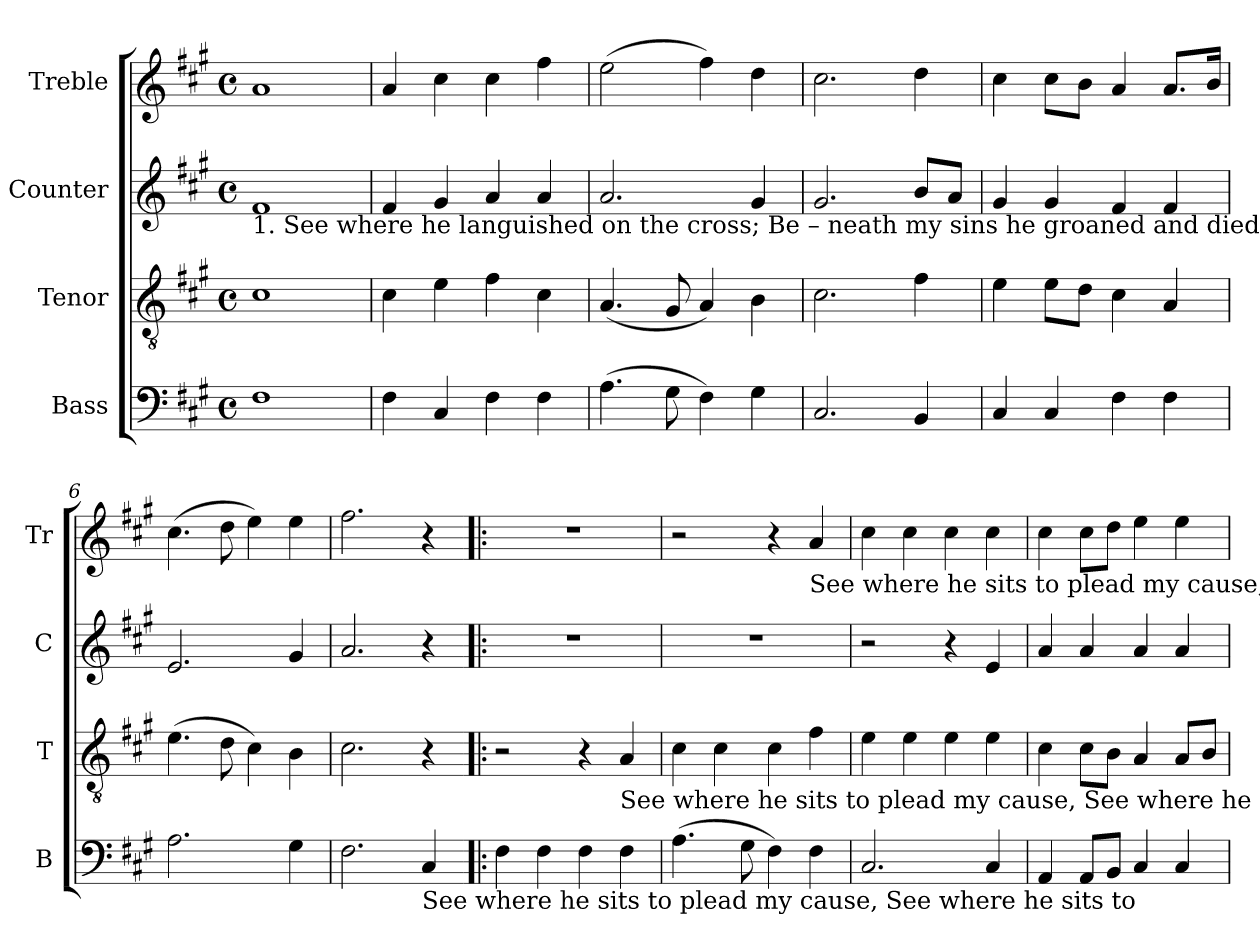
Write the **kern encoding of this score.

**kern	**kern	**kern	**kern
*part4	*part3	*part2	*part1
*staff4	*staff3	*staff2	*staff1
*I"Bass	*I"Tenor	*I"Counter	*I"Treble
*I'B	*I'T	*I'C	*I'Tr
*clefF4	*clefGv2	*clefG2	*clefG2
*k[f#c#g#]	*k[f#c#g#]	*k[f#c#g#]	*k[f#c#g#]
*M4/4	*M4/4	*M4/4	*M4/4
*met(c)	*met(c)	*met(c)	*met(c)
=1	=1	=1	=1
!	!	!LO:TX:b:t=1. See  where he languished on              the cross;    Be  –  neath my    sins   he           groaned       and  died.                                                                                                                    See where he   sits   to	!
1F#	1c#	1f#	1a
=2	=2	=2	=2
4F#\	4c#\	4f#/	4a/
4C#/	4e\	4g#/	4cc#\
4F#\	4f#\	4a/	4cc#\
4F#\	4c#\	4a/	4ff#\
=3	=3	=3	=3
(4.A\	(4.A/	2.a/	(2ee\
8G#\	8G#/	.	.
4F#\)	4A/)	.	4ff#\)
4G#\	4B\	4g#/	4dd\
=4	=4	=4	=4
2.C#/	2.c#\	2.g#/	2.cc#\
4BB/	4f#\	8b/L	4dd\
.	.	8a/J	.
=5	=5	=5	=5
4C#/	4e\	4g#/	4cc#\
4C#/	8e\L	4g#/	8cc#\L
.	8d\J	.	8b\J
4F#\	4c#\	4f#/	4a/
4F#\	4A/	4f#/	8.a/L
.	.	.	16b/Jk
=6	=6	=6	=6
2.A\	(4.e\	2.e/	(4.cc#\
.	8d\	.	8dd\
.	4c#\)	.	4ee\)
4G#\	4B\	4g#/	4ee\
=7	=7	=7	=7
2.F#\	2.c#\	2.a/	2.ff#\
!LO:TX:b:t=See where he sits to      plead              my  cause,           See  where he   sits   to	!	!	!
4C#/	4r	4r	4r
=8!|:	=8!|:	=8!|:	=8!|:
4F#\	2r	1r	1r
4F#\	.	.	.
4F#\	4r	.	.
!	!LO:TX:b:t=See where he sits to  plead my cause,   See where he sits  to	!	!
4F#\	4A/	.	.
=9	=9	=9	=9
(4.A\	4c#\	1r	2r
.	4c#\	.	.
8G#\	.	.	.
4F#\)	4c#\	.	4r
!	!	!	!LO:TX:b:t=See where he sits to  plead my cause,  See
4F#\	4f#\	.	4a/
=10	=10	=10	=10
2.C#/	4e\	2r	4cc#\
.	4e\	.	4cc#\
.	4e\	4r	4cc#\
4C#/	4e\	4e/	4cc#\
=11	=11	=11	=11
4AA/	4c#\	4a/	4cc#\
8AA/L	8c#\L	4a/	8cc#\L
8BB/J	8B\J	.	8dd\J
4C#/	4A/	4a/	4ee\
4C#/	8A/L	4a/	4ee\
.	8B/J	.	.
=	=	=	=
*-	*-	*-	*-
